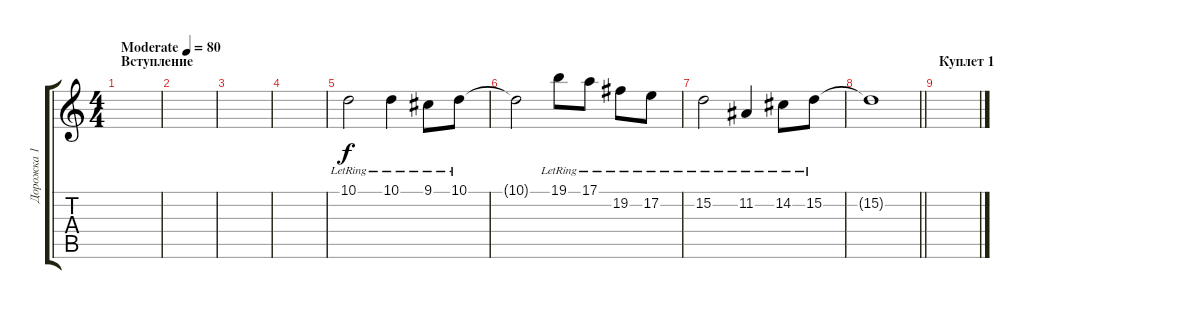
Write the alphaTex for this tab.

\track ("Дорожка 1" "Дорожка 1") {instrument acousticgrandpiano}
\staff {score tabs}
\tuning (E4 B3 G3 D3 A2 E2) {hide}
\ts (4 4)
\section ("" "Вступление")
\tempo (80 "Moderate")
\clef g2
\ks c
|
|
|
|
10.1{lr}.2 10.1{lr}.4 9.1{lr}.8 10.1{lr}.8 |
10.1{t}.2 19.1{lr}.8 17.1{lr}.8 19.2{lr}.8 17.2{lr}.8 |
15.2{lr}.2 11.2{lr}.4 14.2{lr}.8 15.2{lr}.8 |
\barLineRight lightlight
15.2{t}.1 |
\section ("" "Куплет 1")
